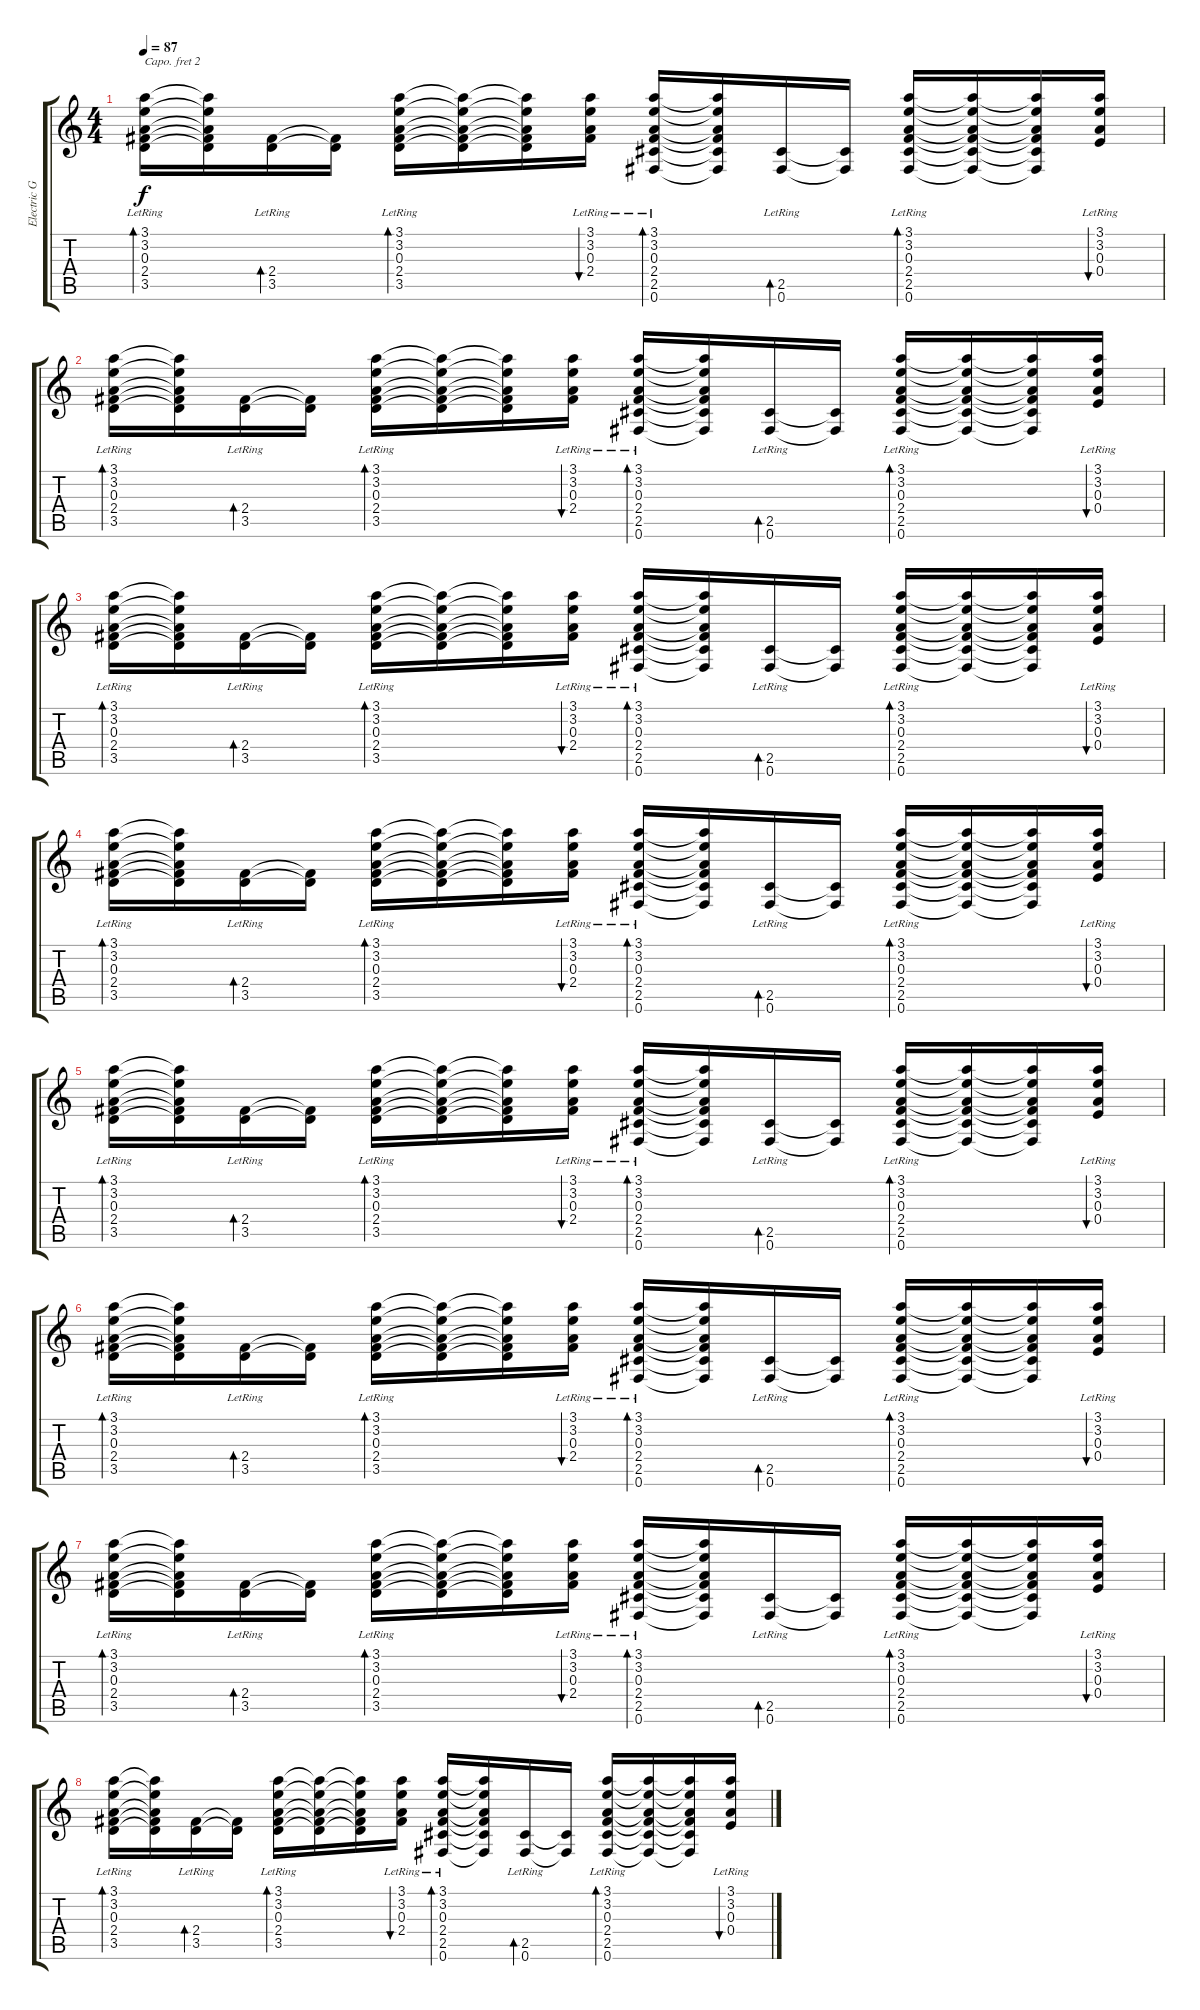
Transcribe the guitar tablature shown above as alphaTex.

\track ("Electric Guitar (Capo @2)" "Electric G") {instrument electricguitarclean}
\staff {score tabs}
\capo 2
\tuning (E4 B3 G3 D3 A2 E2) {hide}
\ts (4 4)
\tempo 87
\clef g2
\ks c
(3.1{lr} 3.2{lr} 0.3{lr} 2.4{lr} 3.5{lr}).16{bd 30 dy f} (3.1{t} 3.2{t} 0.3{t} 2.4{t} 3.5{t}).16 (2.4{lr} 3.5{lr}).16{bd 30} (2.4{t} 3.5{t}).16 (3.1{lr} 3.2{lr} 0.3{lr} 2.4{lr} 3.5{lr}).16{bd 30} (3.1{t} 3.2{t} 0.3{t} 2.4{t} 3.5{t}).16 (3.1{t} 3.2{t} 0.3{t} 2.4{t} 3.5{t}).16 (3.1{lr} 3.2{lr} 0.3{lr} 2.4{lr}).16{bu 30} (3.1{lr} 3.2{lr} 0.3{lr} 2.4{lr} 2.5{lr} 0.6{lr}).16{bd 30} (3.1{t} 3.2{t} 0.3{t} 2.4{t} 2.5{t} 0.6{t}).16 (2.5{lr} 0.6{lr}).16{bd 30} (2.5{t} 0.6{t}).16 (3.1{lr} 3.2{lr} 0.3{lr} 2.4{lr} 2.5{lr} 0.6{lr}).16{bd 30} (3.1{t} 3.2{t} 0.3{t} 2.4{t} 2.5{t} 0.6{t}).16 (3.1{t} 3.2{t} 0.3{t} 2.4{t} 2.5{t} 0.6{t}).16 (3.1{lr} 3.2{lr} 0.3{lr} 0.4{lr}).16{bu 30} |
(3.1{lr} 3.2{lr} 0.3{lr} 2.4{lr} 3.5{lr}).16{bd 30} (3.1{t} 3.2{t} 0.3{t} 2.4{t} 3.5{t}).16 (2.4{lr} 3.5{lr}).16{bd 30} (2.4{t} 3.5{t}).16 (3.1{lr} 3.2{lr} 0.3{lr} 2.4{lr} 3.5{lr}).16{bd 30} (3.1{t} 3.2{t} 0.3{t} 2.4{t} 3.5{t}).16 (3.1{t} 3.2{t} 0.3{t} 2.4{t} 3.5{t}).16 (3.1{lr} 3.2{lr} 0.3{lr} 2.4{lr}).16{bu 30} (3.1{lr} 3.2{lr} 0.3{lr} 2.4{lr} 2.5{lr} 0.6{lr}).16{bd 30} (3.1{t} 3.2{t} 0.3{t} 2.4{t} 2.5{t} 0.6{t}).16 (2.5{lr} 0.6{lr}).16{bd 30} (2.5{t} 0.6{t}).16 (3.1{lr} 3.2{lr} 0.3{lr} 2.4{lr} 2.5{lr} 0.6{lr}).16{bd 30} (3.1{t} 3.2{t} 0.3{t} 2.4{t} 2.5{t} 0.6{t}).16 (3.1{t} 3.2{t} 0.3{t} 2.4{t} 2.5{t} 0.6{t}).16 (3.1{lr} 3.2{lr} 0.3{lr} 0.4{lr}).16{bu 30} |
(3.1{lr} 3.2{lr} 0.3{lr} 2.4{lr} 3.5{lr}).16{bd 30} (3.1{t} 3.2{t} 0.3{t} 2.4{t} 3.5{t}).16 (2.4{lr} 3.5{lr}).16{bd 30} (2.4{t} 3.5{t}).16 (3.1{lr} 3.2{lr} 0.3{lr} 2.4{lr} 3.5{lr}).16{bd 30} (3.1{t} 3.2{t} 0.3{t} 2.4{t} 3.5{t}).16 (3.1{t} 3.2{t} 0.3{t} 2.4{t} 3.5{t}).16 (3.1{lr} 3.2{lr} 0.3{lr} 2.4{lr}).16{bu 30} (3.1{lr} 3.2{lr} 0.3{lr} 2.4{lr} 2.5{lr} 0.6{lr}).16{bd 30} (3.1{t} 3.2{t} 0.3{t} 2.4{t} 2.5{t} 0.6{t}).16 (2.5{lr} 0.6{lr}).16{bd 30} (2.5{t} 0.6{t}).16 (3.1{lr} 3.2{lr} 0.3{lr} 2.4{lr} 2.5{lr} 0.6{lr}).16{bd 30} (3.1{t} 3.2{t} 0.3{t} 2.4{t} 2.5{t} 0.6{t}).16 (3.1{t} 3.2{t} 0.3{t} 2.4{t} 2.5{t} 0.6{t}).16 (3.1{lr} 3.2{lr} 0.3{lr} 0.4{lr}).16{bu 30} |
(3.1{lr} 3.2{lr} 0.3{lr} 2.4{lr} 3.5{lr}).16{bd 30} (3.1{t} 3.2{t} 0.3{t} 2.4{t} 3.5{t}).16 (2.4{lr} 3.5{lr}).16{bd 30} (2.4{t} 3.5{t}).16 (3.1{lr} 3.2{lr} 0.3{lr} 2.4{lr} 3.5{lr}).16{bd 30} (3.1{t} 3.2{t} 0.3{t} 2.4{t} 3.5{t}).16 (3.1{t} 3.2{t} 0.3{t} 2.4{t} 3.5{t}).16 (3.1{lr} 3.2{lr} 0.3{lr} 2.4{lr}).16{bu 30} (3.1{lr} 3.2{lr} 0.3{lr} 2.4{lr} 2.5{lr} 0.6{lr}).16{bd 30} (3.1{t} 3.2{t} 0.3{t} 2.4{t} 2.5{t} 0.6{t}).16 (2.5{lr} 0.6{lr}).16{bd 30} (2.5{t} 0.6{t}).16 (3.1{lr} 3.2{lr} 0.3{lr} 2.4{lr} 2.5{lr} 0.6{lr}).16{bd 30} (3.1{t} 3.2{t} 0.3{t} 2.4{t} 2.5{t} 0.6{t}).16 (3.1{t} 3.2{t} 0.3{t} 2.4{t} 2.5{t} 0.6{t}).16 (3.1{lr} 3.2{lr} 0.3{lr} 0.4{lr}).16{bu 30} |
(3.1{lr} 3.2{lr} 0.3{lr} 2.4{lr} 3.5{lr}).16{bd 30} (3.1{t} 3.2{t} 0.3{t} 2.4{t} 3.5{t}).16 (2.4{lr} 3.5{lr}).16{bd 30} (2.4{t} 3.5{t}).16 (3.1{lr} 3.2{lr} 0.3{lr} 2.4{lr} 3.5{lr}).16{bd 30} (3.1{t} 3.2{t} 0.3{t} 2.4{t} 3.5{t}).16 (3.1{t} 3.2{t} 0.3{t} 2.4{t} 3.5{t}).16 (3.1{lr} 3.2{lr} 0.3{lr} 2.4{lr}).16{bu 30} (3.1{lr} 3.2{lr} 0.3{lr} 2.4{lr} 2.5{lr} 0.6{lr}).16{bd 30} (3.1{t} 3.2{t} 0.3{t} 2.4{t} 2.5{t} 0.6{t}).16 (2.5{lr} 0.6{lr}).16{bd 30} (2.5{t} 0.6{t}).16 (3.1{lr} 3.2{lr} 0.3{lr} 2.4{lr} 2.5{lr} 0.6{lr}).16{bd 30} (3.1{t} 3.2{t} 0.3{t} 2.4{t} 2.5{t} 0.6{t}).16 (3.1{t} 3.2{t} 0.3{t} 2.4{t} 2.5{t} 0.6{t}).16 (3.1{lr} 3.2{lr} 0.3{lr} 0.4{lr}).16{bu 30} |
(3.1{lr} 3.2{lr} 0.3{lr} 2.4{lr} 3.5{lr}).16{bd 30} (3.1{t} 3.2{t} 0.3{t} 2.4{t} 3.5{t}).16 (2.4{lr} 3.5{lr}).16{bd 30} (2.4{t} 3.5{t}).16 (3.1{lr} 3.2{lr} 0.3{lr} 2.4{lr} 3.5{lr}).16{bd 30} (3.1{t} 3.2{t} 0.3{t} 2.4{t} 3.5{t}).16 (3.1{t} 3.2{t} 0.3{t} 2.4{t} 3.5{t}).16 (3.1{lr} 3.2{lr} 0.3{lr} 2.4{lr}).16{bu 30} (3.1{lr} 3.2{lr} 0.3{lr} 2.4{lr} 2.5{lr} 0.6{lr}).16{bd 30} (3.1{t} 3.2{t} 0.3{t} 2.4{t} 2.5{t} 0.6{t}).16 (2.5{lr} 0.6{lr}).16{bd 30} (2.5{t} 0.6{t}).16 (3.1{lr} 3.2{lr} 0.3{lr} 2.4{lr} 2.5{lr} 0.6{lr}).16{bd 30} (3.1{t} 3.2{t} 0.3{t} 2.4{t} 2.5{t} 0.6{t}).16 (3.1{t} 3.2{t} 0.3{t} 2.4{t} 2.5{t} 0.6{t}).16 (3.1{lr} 3.2{lr} 0.3{lr} 0.4{lr}).16{bu 30} |
(3.1{lr} 3.2{lr} 0.3{lr} 2.4{lr} 3.5{lr}).16{bd 30} (3.1{t} 3.2{t} 0.3{t} 2.4{t} 3.5{t}).16 (2.4{lr} 3.5{lr}).16{bd 30} (2.4{t} 3.5{t}).16 (3.1{lr} 3.2{lr} 0.3{lr} 2.4{lr} 3.5{lr}).16{bd 30} (3.1{t} 3.2{t} 0.3{t} 2.4{t} 3.5{t}).16 (3.1{t} 3.2{t} 0.3{t} 2.4{t} 3.5{t}).16 (3.1{lr} 3.2{lr} 0.3{lr} 2.4{lr}).16{bu 30} (3.1{lr} 3.2{lr} 0.3{lr} 2.4{lr} 2.5{lr} 0.6{lr}).16{bd 30} (3.1{t} 3.2{t} 0.3{t} 2.4{t} 2.5{t} 0.6{t}).16 (2.5{lr} 0.6{lr}).16{bd 30} (2.5{t} 0.6{t}).16 (3.1{lr} 3.2{lr} 0.3{lr} 2.4{lr} 2.5{lr} 0.6{lr}).16{bd 30} (3.1{t} 3.2{t} 0.3{t} 2.4{t} 2.5{t} 0.6{t}).16 (3.1{t} 3.2{t} 0.3{t} 2.4{t} 2.5{t} 0.6{t}).16 (3.1{lr} 3.2{lr} 0.3{lr} 0.4{lr}).16{bu 30} |
(3.1{lr} 3.2{lr} 0.3{lr} 2.4{lr} 3.5{lr}).16{bd 30} (3.1{t} 3.2{t} 0.3{t} 2.4{t} 3.5{t}).16 (2.4{lr} 3.5{lr}).16{bd 30} (2.4{t} 3.5{t}).16 (3.1{lr} 3.2{lr} 0.3{lr} 2.4{lr} 3.5{lr}).16{bd 30} (3.1{t} 3.2{t} 0.3{t} 2.4{t} 3.5{t}).16 (3.1{t} 3.2{t} 0.3{t} 2.4{t} 3.5{t}).16 (3.1{lr} 3.2{lr} 0.3{lr} 2.4{lr}).16{bu 30} (3.1{lr} 3.2{lr} 0.3{lr} 2.4{lr} 2.5{lr} 0.6{lr}).16{bd 30} (3.1{t} 3.2{t} 0.3{t} 2.4{t} 2.5{t} 0.6{t}).16 (2.5{lr} 0.6{lr}).16{bd 30} (2.5{t} 0.6{t}).16 (3.1{lr} 3.2{lr} 0.3{lr} 2.4{lr} 2.5{lr} 0.6{lr}).16{bd 30} (3.1{t} 3.2{t} 0.3{t} 2.4{t} 2.5{t} 0.6{t}).16 (3.1{t} 3.2{t} 0.3{t} 2.4{t} 2.5{t} 0.6{t}).16 (3.1{lr} 3.2{lr} 0.3{lr} 0.4{lr}).16{bu 30}
